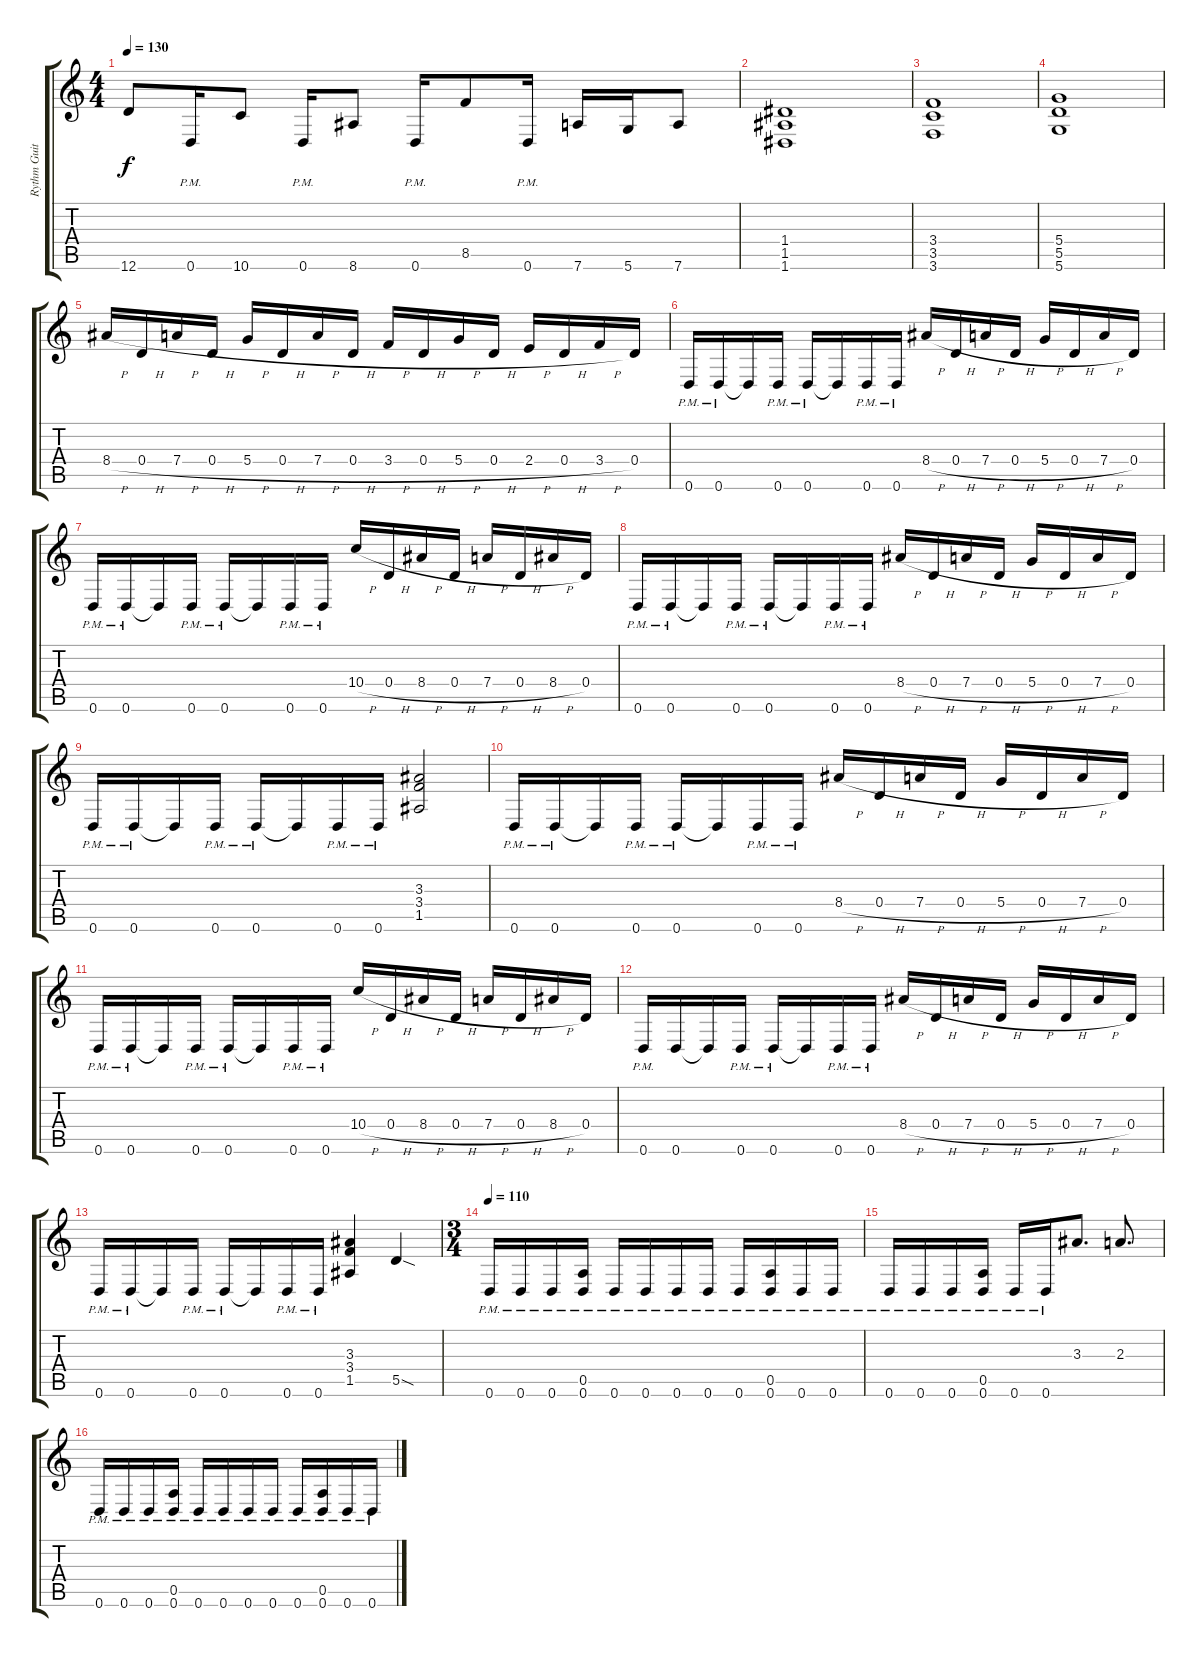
\track ("Rythm Guitar" "Rythm Guit") {instrument distortionguitar}
\staff {score tabs}
\tuning (E4 B3 G3 D3 A2 D2) {hide}
\ts (4 4)
\tempo 130
\clef g2
\ks c
12.6.8{dy f volume 13} 0.6{pm}.16 10.6.8 0.6{pm}.16 8.6.8 0.6{pm}.16 8.5.8 0.6{pm}.16 7.6.16 5.6.16 7.6.8 |
(1.4 1.5 1.6).1{volume 16} |
(3.4 3.5 3.6).1 |
(5.4 5.5 5.6).1 |
8.4{h}.16{volume 13} 0.4{h}.16 7.4{h}.16 0.4{h}.16 5.4{h}.16 0.4{h}.16 7.4{h}.16 0.4{h}.16 3.4{h}.16 0.4{h}.16 5.4{h}.16 0.4{h}.16 2.4{h}.16 0.4{h}.16 3.4{h}.16 0.4.16 |
0.6{pm}.16 0.6{pm}.16 0.6{t}.16 0.6{pm}.16 0.6{pm}.16 0.6{t}.16 0.6{pm}.16 0.6{pm}.16 8.4{h}.16 0.4{h}.16 7.4{h}.16 0.4{h}.16 5.4{h}.16 0.4{h}.16 7.4{h}.16 0.4.16 |
0.6{pm}.16 0.6{pm}.16 0.6{t}.16 0.6{pm}.16 0.6{pm}.16 0.6{t}.16 0.6{pm}.16 0.6{pm}.16 10.4{h}.16 0.4{h}.16 8.4{h}.16 0.4{h}.16 7.4{h}.16 0.4{h}.16 8.4{h}.16 0.4.16 |
0.6{pm}.16 0.6{pm}.16 0.6{t}.16 0.6{pm}.16 0.6{pm}.16 0.6{t}.16 0.6{pm}.16 0.6{pm}.16 8.4{h}.16 0.4{h}.16 7.4{h}.16 0.4{h}.16 5.4{h}.16 0.4{h}.16 7.4{h}.16 0.4.16 |
0.6{pm}.16 0.6{pm}.16 0.6{t}.16 0.6{pm}.16 0.6{pm}.16 0.6{t}.16 0.6{pm}.16 0.6{pm}.16 (3.3 3.4 1.5).2 |
0.6{pm}.16 0.6{pm}.16 0.6{t}.16 0.6{pm}.16 0.6{pm}.16 0.6{t}.16 0.6{pm}.16 0.6{pm}.16 8.4{h}.16 0.4{h}.16 7.4{h}.16 0.4{h}.16 5.4{h}.16 0.4{h}.16 7.4{h}.16 0.4.16 |
0.6{pm}.16 0.6{pm}.16 0.6{t}.16 0.6{pm}.16 0.6{pm}.16 0.6{t}.16 0.6{pm}.16 0.6{pm}.16 10.4{h}.16 0.4{h}.16 8.4{h}.16 0.4{h}.16 7.4{h}.16 0.4{h}.16 8.4{h}.16 0.4.16 |
0.6{pm}.16 0.6.16 0.6{t}.16 0.6{pm}.16 0.6{pm}.16 0.6{t}.16 0.6{pm}.16 0.6{pm}.16 8.4{h}.16 0.4{h}.16 7.4{h}.16 0.4{h}.16 5.4{h}.16 0.4{h}.16 7.4{h}.16 0.4.16 |
0.6{pm}.16 0.6{pm}.16 0.6{t}.16 0.6{pm}.16 0.6{pm}.16 0.6{t}.16 0.6{pm}.16 0.6{pm}.16 (3.3 3.4 1.5).4 5.5{sod}.4 |
\ts (3 4)
\tempo 110
0.6{pm}.16 0.6{pm}.16 0.6{pm}.16 (0.5{pm} 0.6{pm}).16 0.6{pm}.16 0.6{pm}.16 0.6{pm}.16 0.6{pm}.16 0.6{pm}.16 (0.5{pm} 0.6{pm}).16 0.6{pm}.16 0.6{pm}.16 |
0.6{pm}.16 0.6{pm}.16 0.6{pm}.16 (0.5{pm} 0.6{pm}).16 0.6{pm}.16 0.6{pm}.16 3.3.8{d balance 16} 2.3.8{d} |
0.6{pm}.16 0.6{pm}.16 0.6{pm}.16 (0.5{pm} 0.6{pm}).16 0.6{pm}.16 0.6{pm}.16 0.6{pm}.16 0.6{pm}.16 0.6{pm}.16 (0.5{pm} 0.6{pm}).16 0.6{pm}.16 0.6{pm}.16
